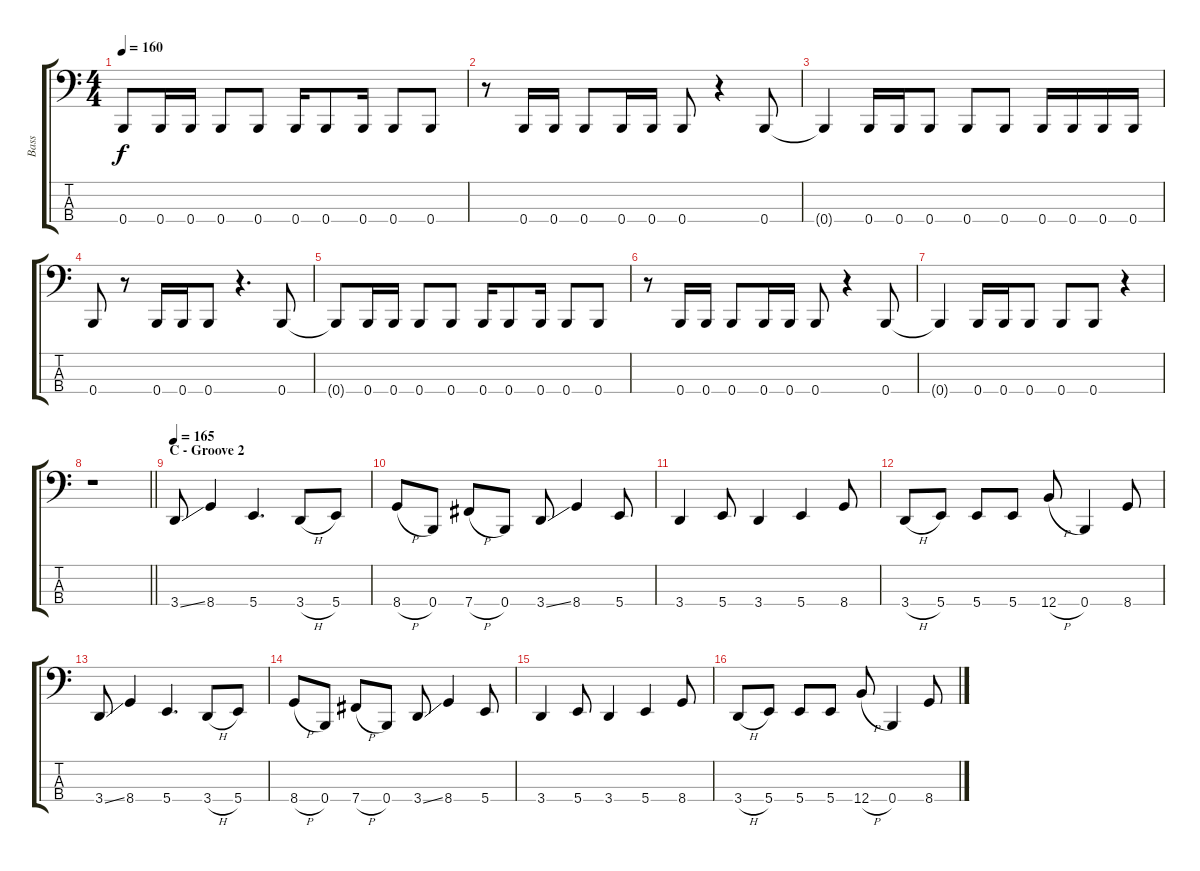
\track ("Bass" "Bass") {instrument electricbassfinger}
\staff {score tabs}
\tuning (E2 B1 Gb1 B0) {hide}
\ts (4 4)
\tempo 160
\clef f4
\ks c
0.4{t}.8{dy f} 0.4.16 0.4.16 0.4.8 0.4.8 0.4.16 0.4.8 0.4.16 0.4.8 0.4.8 |
r.8 0.4.16 0.4.16 0.4.8 0.4.16 0.4.16 0.4.8 r.4 0.4.8 |
0.4{t}.4 0.4.16 0.4.16 0.4.8 0.4.8 0.4.8 0.4.16 0.4.16 0.4.16 0.4.16 |
0.4.8 r.8 0.4.16 0.4.16 0.4.8 r.4{d} 0.4.8 |
0.4{t}.8 0.4.16 0.4.16 0.4.8 0.4.8 0.4.16 0.4.8 0.4.16 0.4.8 0.4.8 |
r.8 0.4.16 0.4.16 0.4.8 0.4.16 0.4.16 0.4.8 r.4 0.4.8 |
0.4{t}.4 0.4.16 0.4.16 0.4.8 0.4.8 0.4.8 r.4 |
\barLineRight lightlight
r.1 |
\section ("" "C - Groove 2")
\tempo 165
3.4{ss}.8 8.4.4 5.4.4{d} 3.4{h}.8 5.4.8 |
8.4{h}.8 0.4.8 7.4{h}.8 0.4.8 3.4{ss}.8 8.4.4 5.4.8 |
3.4.4 5.4.8 3.4.4 5.4.4 8.4.8 |
3.4{h}.8 5.4.8 5.4.8 5.4.8 12.4{h}.8 0.4.4 8.4.8 |
3.4{ss}.8 8.4.4 5.4.4{d} 3.4{h}.8 5.4.8 |
8.4{h}.8 0.4.8 7.4{h}.8 0.4.8 3.4{ss}.8 8.4.4 5.4.8 |
3.4.4 5.4.8 3.4.4 5.4.4 8.4.8 |
3.4{h}.8 5.4.8 5.4.8 5.4.8 12.4{h}.8 0.4.4 8.4.8
